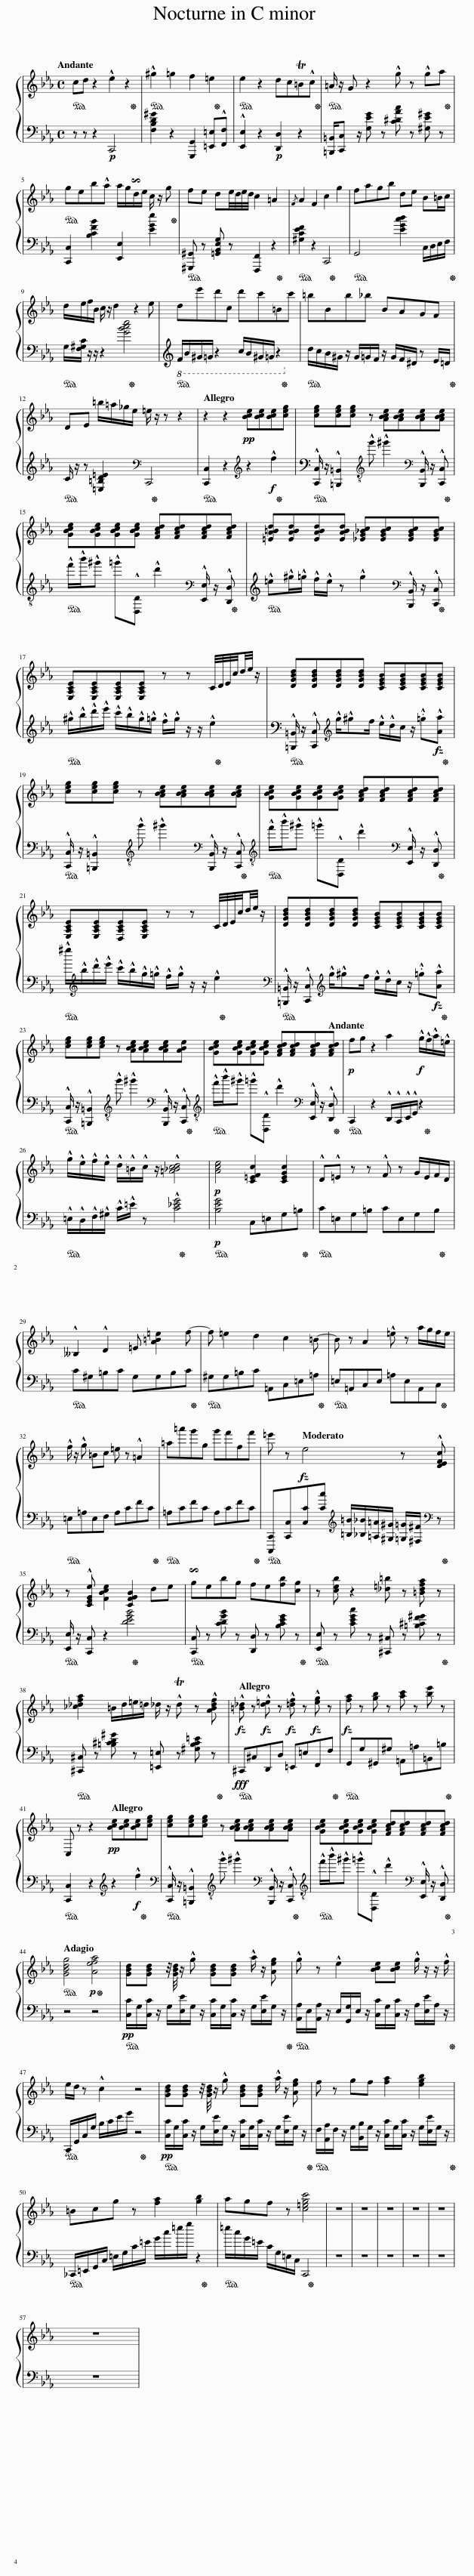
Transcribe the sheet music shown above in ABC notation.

X:1
%%score { 1 | 2 }
L:1/8
Q:1/4=92
M:4/4
I:linebreak $
K:Eb
V:1 treble
V:2 bass
V:1
!ped! cd z2 !^!e2 z2!ped-up! |!ped! !^!^g2 =g2 f2 =e2!ped-up! |!ped! e2 z2 dcT=B!^!c!ped-up! |!ped! =A/ z/ G z2 !^!g z !^!ga!ped-up! |$!ped! geb!^!a a/g/!invertedturn!d/e/ c/ z/ g!ped-up! | %5
 f!ped!e de/4d/4e/4d/4 c2 =A2!ped-up! |{/F} A2!ped! F2 c2 g2!ped-up! | f!ped!agb de B=B/c/!ped-up! |$ d/!ped!e/f/B/ c/ z/ d2 z2 e!ped-up! | d!ped!e'd'c d'c'=Bc'!ped-up! | %10
 =b!ped!Bb_b BAGF!ped-up! |$ D!ped!E =b/=a/_g/e/ =e/ z/ z z2!ped-up! |[Q:1/4=144] z2!ped! z2!pp! [Bce][Bce][Bce][ceg]!ped-up! | [ceg]!ped![ceg][ceg] z [ABce][ABce][ABce][ABce]!ped-up! |$ [GBce]!ped![GBce][GBce][GBce] [FAcd][FAcd][FAcd][FAcd]!ped-up! | %15
 [=EA=Bd]!ped![EABd][EABd][EABd] [_EG_Bc][EGBc][EGBc][EGBc]!ped-up! |$ [E,A,CE]!ped![E,A,CE][E,A,CE][E,A,CE] z z C/4D/4E/4c/4d/4e/4 z/!ped-up! | [DGBd]!ped![DGBd][DGBd][DGBd] [CEGB][CEGB][CEGB][CEGB]!ped-up! |$ [ceg]!ped![ceg][ceg] z [ABce][ABce][ABce][ABce]!ped-up! | [GBce]!ped![GBce][GBce][GBce] [FAcd][FAcd][FAcd][FAcd]!ped-up! |$ %20
 [E,A,CE]!ped![E,A,CE][D,A,CE][E,A,CE] z z C/4D/4E/4c/4d/4e/4 z/!ped-up! | [DGBd]!ped![DGBd][DGBd][DGBd] [CEGB][CEGB][CEGB][CEGB]!ped-up! |$ [ceg]!ped![ceg][ceg] z [ABce][ABce][ABce][ABe]!ped-up! | [GBce]!ped![GBce][GBce][GBce] [FAcd][FAcd][FAcd][Q:1/4=92][FAcd]!ped-up! |!p! f!ped!g z2 a2!f! !^!g/!^!f/!^!a/!^!=e/!ped-up! |$ %25
 !^!g/!ped!!^!e/!^!f/!^!e/ !^!d/!^!=B/!^!c/ z/ !^![=A_Bcd]4!ped-up! |!p! [Ace]4!ped! [C=EFc]2 [CEGc]2!ped-up! | !^!D!ped!!^!=E z z !^!F z G/E/F/D/!ped-up! |$ !^!__B,2!ped! !^!D2 =E [A=B=e]2 f-!ped-up! | f!ped! =e2 d2 c2 =B-!ped-up! | %30
 B!ped! z A2 !^!=e z a/g/f/e/!ped-up! |$ !^!f/!ped! z/ !^!g =Bc =e z !^!=A2!ped-up! | =a!ped!=a'g'g g'f'ff'!ped-up! | =e'!ped! z[Q:1/4=114] e4 z !^![DEFc]!ped-up! |$ z!ped! !^![CEGe] [FBce]2 [CFGB]2 de!ped-up! | %35
 !invertedturn!g!ped!ebg fe[fb][cg]!ped-up! | z!ped! [ceb] z2 [_d=b] z [=Bdfa] z!ped-up! |$ [_c_dfa]2!ped! =B/d/=e/=d/ _d/ z/ !^!Td z !^![ABdf]!ped-up! |[Q:1/4=144] !^![=B_d]!ped! z !^![d=e] z !^![=df] z !^![eg] z!ped-up! | [fa]!ped! z [gb] z [ac'] z [be'] z!ped-up! |$ %40
 C,!ped! z z2!pp![Q:1/4=144] [Bce][Bce][Bce][ceg]!ped-up! | [ceg]!ped![ceg][ceg] z [ABce][ABce][ABce][ABce]!ped-up! | [GBce]!ped![GBce][GBce][GBce] [FAcd][FAcd][FAcd][FAcd]!ped-up! |$[Q:1/4=71]!ped! [GBdg]4!p! [Aefa]4!ped-up! | [GBd]!ped![GBd] z/4 [GBd]/4 z/ !^!g [GBd][GBd] !^!a/ z/ [Aeg]!ped-up! | %45
 !^!g!ped! z !^!e2 [Bce][Bce] !^!g/ z/ z/ !^!f/!ped-up! |$ e/!ped!d/ z !^!c2 z4!ped-up! | [GBd]!ped![GBd] z/4 [GBd]/4 z/ !^!g [GBd][GBd] !^!a/ z/ [Aeg]!ped-up! | f!ped! z gf [fa]2 [egb]2!ped-up! |$ =B!ped!cg z [fa]2 [gb]2!ped-up! | %50
 a!ped!gf z [c=egc']4!ped-up! | z8 | z8 | z8 | z8 | %55
 z8 |$ z8 | %57
V:2
 z z z2!p! C,,4 | [F,B,D^G]2 z2 [G,,,G,,]2 [=E,,=E,]!^![F,,F,] | !^![E,,E,]2 z2!p! [D,,D,]2 z2 | [=B,,,=B,,]/[C,,C,] z/ [G,EG] z [C^DAc] z [^G,E^G] z |$ [C,,C,]2 [B,CFB]2 [E,,E,]2 [EGe]2 | %5
 [^G,,,^G,,] z [=G,,B,,E,G,] z [F,,,F,,]2 z2 | [^G,CEF]2 z2 C,,4 | G,,4 [EGcd]2 C,/D,/E,/F,/ |$ G,/[F,^G,C]/ z/ z/ z2 [GBce]4 |!8vb(! F,/B,/^G,/=G,/ z2 C/B,/^G,/=G,/ z2!8vb)! | %10
 d/c/B/^G/ z/ G/=G/F/ z/ G/F/^D/ z E/=D/ |$ C/ z/ z [=E,=B,D=E]2[K:bass] C,,4 | [C,,C,]2 z2[K:treble] z2!f! !^!f2 | !^![C,,C,]/ z/ !^![=B,,,=B,,]2[K:treble-8] !^!g' !^!^g'2[K:bass] !^![B,,,B,,]/ z/ !^![C,,C,] |$ !^!f/!^!b/!^!^g !^!=g!^![D,,D,] !^!d2[K:bass] !^![E,,E,]/ z/ !^![D,,D,] | %15
 !^!=e!^!^g/!^!=g/ !^!f/!^!e/ z !^!g2[K:bass] !^![B,,,B,,]/ z/ !^![C,,C,] |$ !^!^g/!^!b/!^!d'/!^!e'/ !^!c'/!^!b/!^!g/!^!=g/ !^!f/!^!g/ z/ z/ !^!e2 | !^![=B,,,=B,,]/ z/ !^![C,,C,][K:treble] !^!g/!^!^gf/ !^!e/!^!d/c/ z/ .=g!^![Aa] |$ !^![C,,C,]/ z/ !^![=B,,,=B,,]2[K:treble-8] !^!g' !^!^g'2[K:bass] !^![B,,,B,,]/ z/ !^![C,,C,] |[K:treble-8] !^!f'/!^!b'/!^!^g' !^!=g'!^![D,D] !^!d'2[K:bass] !^![E,,E,]/ z/ !^![D,,D,] |$ %20
 !^!^g/[K:treble]!^!b/!^!d'/!^!e'/ !^!c'/!^!b/!^!g/!^!=g/ !^!f/!^!g/ z/ z/ !^!e2 |[K:bass] !^![=B,,,=B,,]/ z/ !^![C,,C,][K:treble] !^!g/!^!^gf/ !^!e/!^!d/c/ z/ .=g!^![Aa] |$ !^![C,,C,]/ z/ !^![=B,,,=B,,]2[K:treble-8] !^!g' !^!^g'2[K:bass] !^![B,,,B,,]/ z/ !^![C,,C,] |[K:treble-8] !^!f'/!^!b'/!^!^g' !^!=g'!^![D,D] !^!d'2[K:bass] !^![E,,E,]/ z/ !^![D,,D,] | C,,2 z2 !^!D,,/!^!C,,/!^!E,,/!^!G,,/ z2 |$ %25
 !^!=E,/!^!D,/!^!F,/!^!^G,/ !^!C/!^!=E/ z !^![C_EG]4 |!p! [B,EG]4 C,=E,G,=B, | C=E,G,=B, CE,G,B, |$ C^G,=B,C G,G,B,C | ^G,G,=B,C =A,,C,=E,=A, | %30
 =E,=A,,C,E, =A,E,A,,C, |$ =E,=A,E,F, A,CFC | =A,CFC A,CFC | [C,,,C,,][C,,C,][C,C][Cc][K:treble] [=B,=B]/[_B,_B]/[=A,=A]/[^G,^G]/ [=G,=G]/[^F,^F]/[K:bass] z |$ [E,,E,]/ z/ [C,,C,] z2 [DEGB]4 | %35
 [C,,C,] z [CDGB] z [D,,D,] z [B,CEG] z | [E,,E,] z [CEGc] z [^C,,^C,] z [=B,^CF^G] z |$ [^C,,^C,] z [=B,^CD^G] z [=E,,=E,] z [^G,B,C=E] z |!fff! ^C,,^C,D,,D, =E,,=E,F,,F, | G,,G,^G,,^G, =A,,=A,=B,,=B, |$ %40
 [C,,C,]2 z2[K:treble] z2!f! !^!f2 |[K:bass] !^![C,,C,]/ z/ !^![=B,,,=B,,]2[K:treble-8] !^!g' !^!^g'2[K:bass] !^![B,,,B,,]/ z/ !^![C,,C,] |[K:treble-8] !^!f'/!^!b'/!^!^g' !^!=g'!^![D,D] !^!d'2[K:bass] !^![E,,E,]/ z/ !^![D,,D,] |$ z4 z4 |!pp! [C,C]/G,/[C,C]/ z/ G,/[E,E]/G,/ z/ [C,C]/G,/[C,C]/ z/ G,/[E,E]/G,/ z/ | %45
 [A,,A,]/E,/[A,,A,]/ z/ E,/[G,,G,]/E,/ z/ [C,C]/G,/[C,C]/ z/ A,/[E,E]/A,/ z/ |$ C,,/G,,/C,/G,/ B,/C/E/G/ z4 |!pp! [C,C]/G,/[C,C]/ z/ G,/[E,E]/G,/ z/ [C,C]/G,/[C,C]/ z/ G,/[E,E]/G,/ z/ | F,/[A,,A,]/F,/ z/ G,/[B,,B,]/G,/ z/ [C,C]/G,/[C,C]/ z/ G,/[E,E]/G,/ z/ |$ _C,,/=E,,/G,,/C,/ =E,/G,/C/=E/ G/c/=e/g/ z2 | %50
 =e/c/G/=E/ C/G,/=E,/C,/ C,,4 | z8 | z8 | z8 | z8 | %55
 z8 |$ z8 | %57
